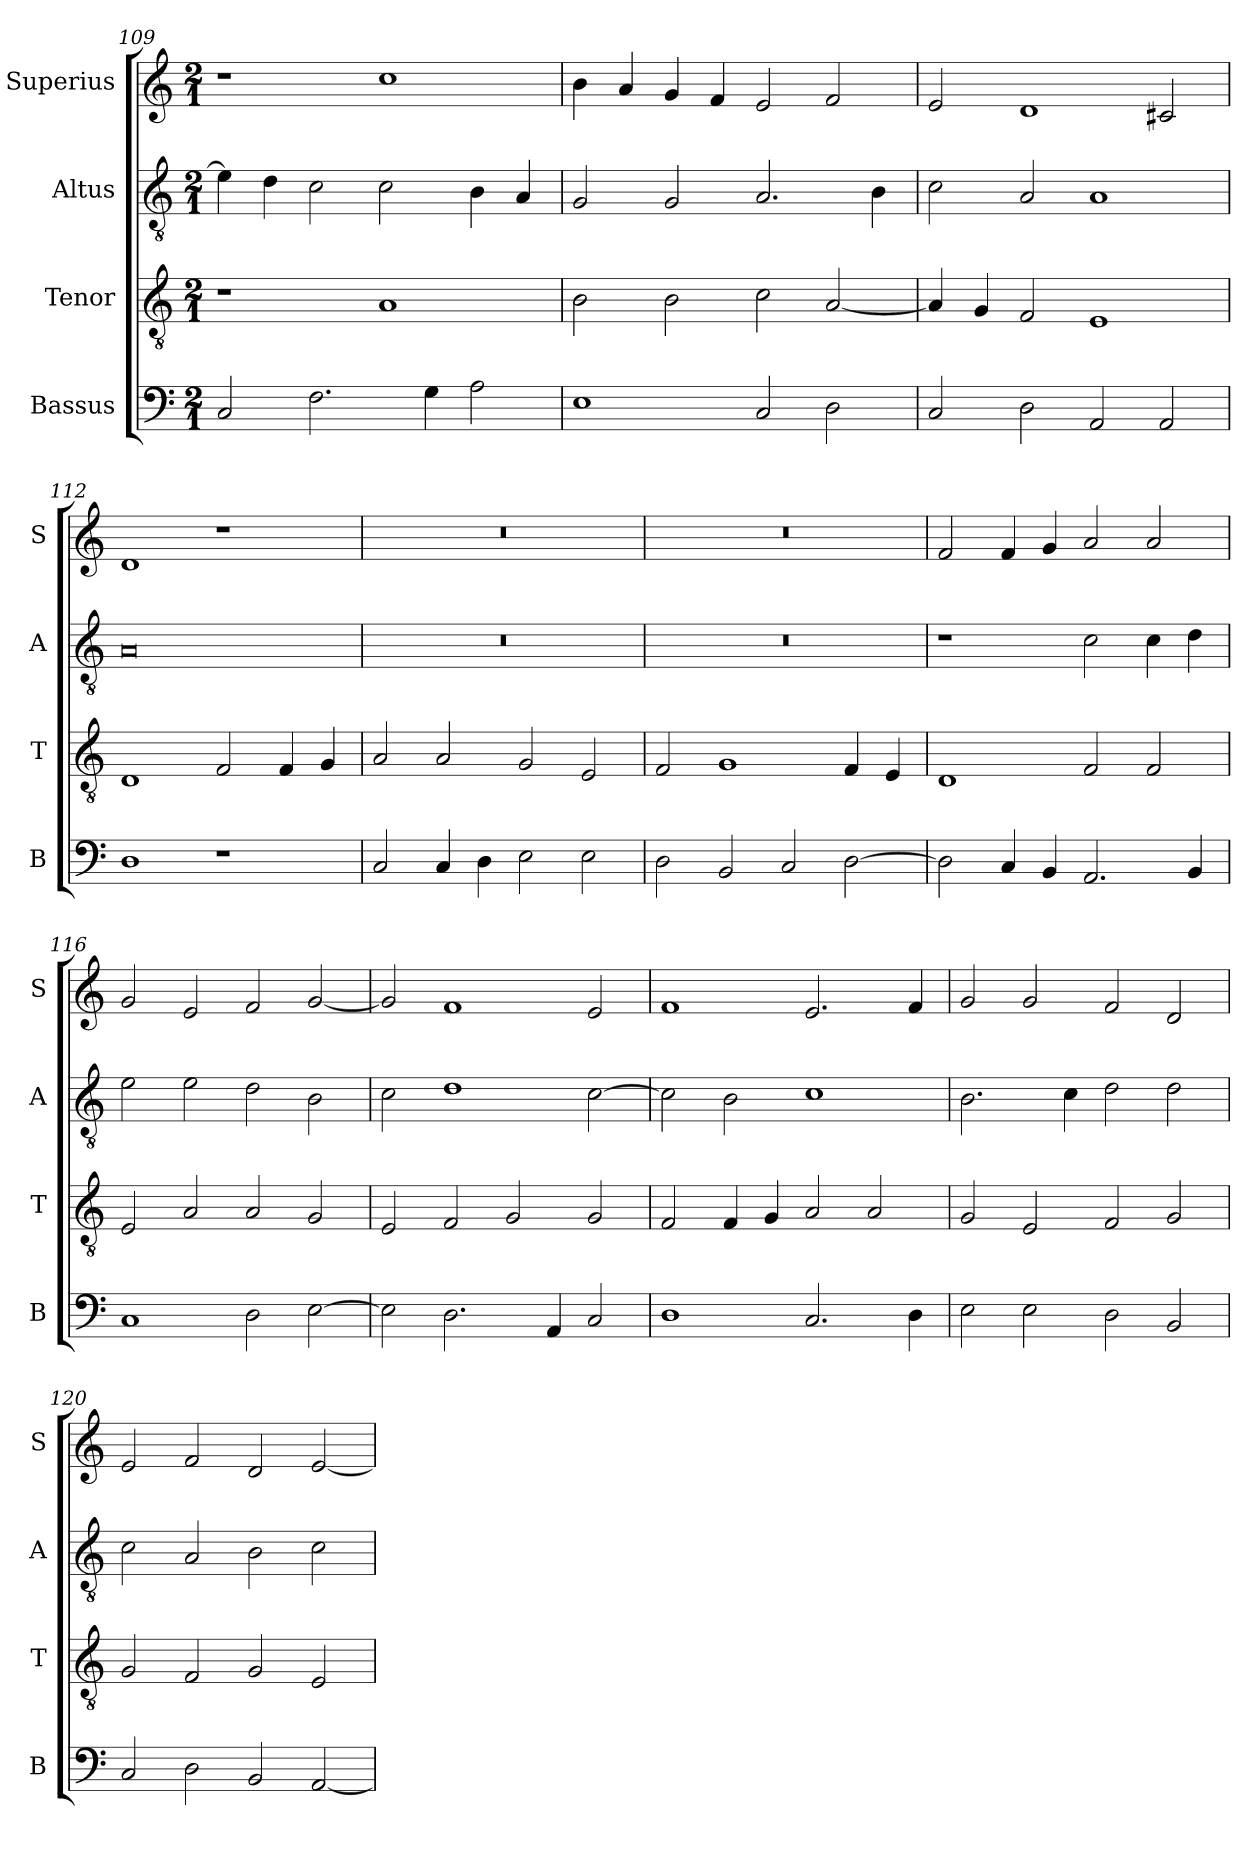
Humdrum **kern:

**kern	**kern	**kern	**kern
*part4	*part3	*part2	*part1
*staff4	*staff3	*staff2	*staff1
*I"Bassus	*I"Tenor	*I"Altus	*I"Superius
*I'B	*I'T	*I'A	*I'S
*clefF4	*clefGv2	*clefGv2	*clefG2
*k[]	*k[]	*k[]	*k[]
*M2/1	*M2/1	*M2/1	*M2/1
=109	=109	=109	=109
2C/	1r	4e\]	1r
.	.	4d\	.
2.F\	.	2c\	.
.	1A	2c\	1cc
4G\	.	.	.
2A\	.	4B\	.
.	.	4A/	.
=110	=110	=110	=110
1E	2B\	2G/	4b\
.	.	.	4a/
.	2B\	2G/	4g/
.	.	.	4f/
2C/	2c\	2.A/	2e/
2D\	[2A/	.	2f/
.	.	4B\	.
=111	=111	=111	=111
2C/	4A/]	2c\	2e/
.	4G/	.	.
2D\	2F/	2A/	1d
2AA/	1E	1A	.
2AA/	.	.	2c#X/
=112	=112	=112	=112
1D	1D	0A	1d
1r	2F/	.	1r
.	4F/	.	.
.	4G/	.	.
=113	=113	=113	=113
2C/	2A/	0r	0r
4C/	2A/	.	.
4D\	.	.	.
2E\	2G/	.	.
2E\	2E/	.	.
=114	=114	=114	=114
2D\	2F/	0r	0r
2BB/	1G	.	.
2C/	.	.	.
[2D\	4F/	.	.
.	4E/	.	.
=115	=115	=115	=115
2D\]	1D	1r	2f/
4C/	.	.	4f/
4BB/	.	.	4g/
2.AA/	2F/	2c\	2a/
.	2F/	4c\	2a/
4BB/	.	4d\	.
=116	=116	=116	=116
1C	2E/	2e\	2g/
.	2A/	2e\	2e/
2D\	2A/	2d\	2f/
[2E\	2G/	2B\	[2g/
=117	=117	=117	=117
2E\]	2E/	2c\	2g/]
2.D\	2F/	1d	1f
.	2G/	.	.
4AA/	.	.	.
2C/	2G/	[2c\	2e/
=118	=118	=118	=118
1D	2F/	2c\]	1f
.	4F/	2B\	.
.	4G/	.	.
2.C/	2A/	1c	2.e/
.	2A/	.	.
4D\	.	.	4f/
=119	=119	=119	=119
2E\	2G/	2.B\	2g/
2E\	2E/	.	2g/
.	.	4c\	.
2D\	2F/	2d\	2f/
2BB/	2G/	2d\	2d/
=120	=120	=120	=120
2C/	2G/	2c\	2e/
2D\	2F/	2A/	2f/
2BB/	2G/	2B\	2d/
[2AA/	2E/	2c\	[2e/
=	=	=	=
*-	*-	*-	*-
